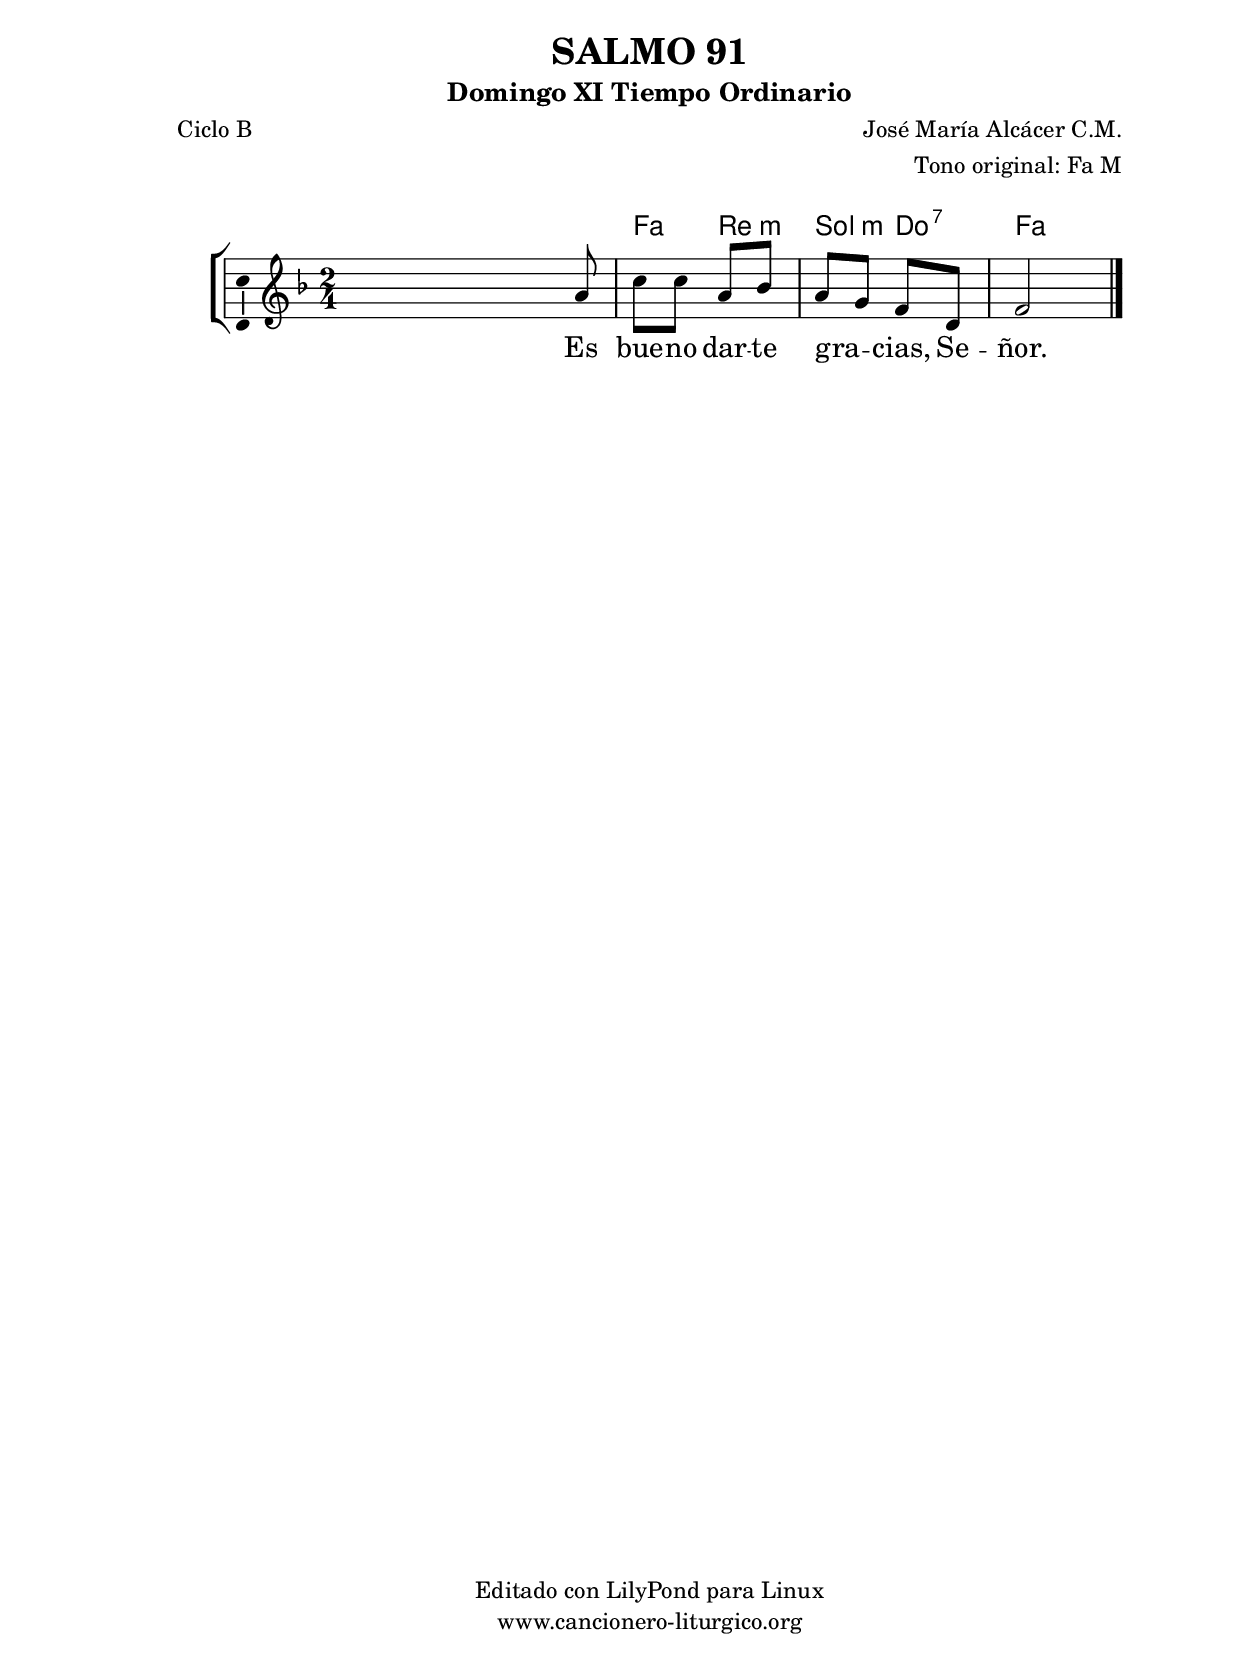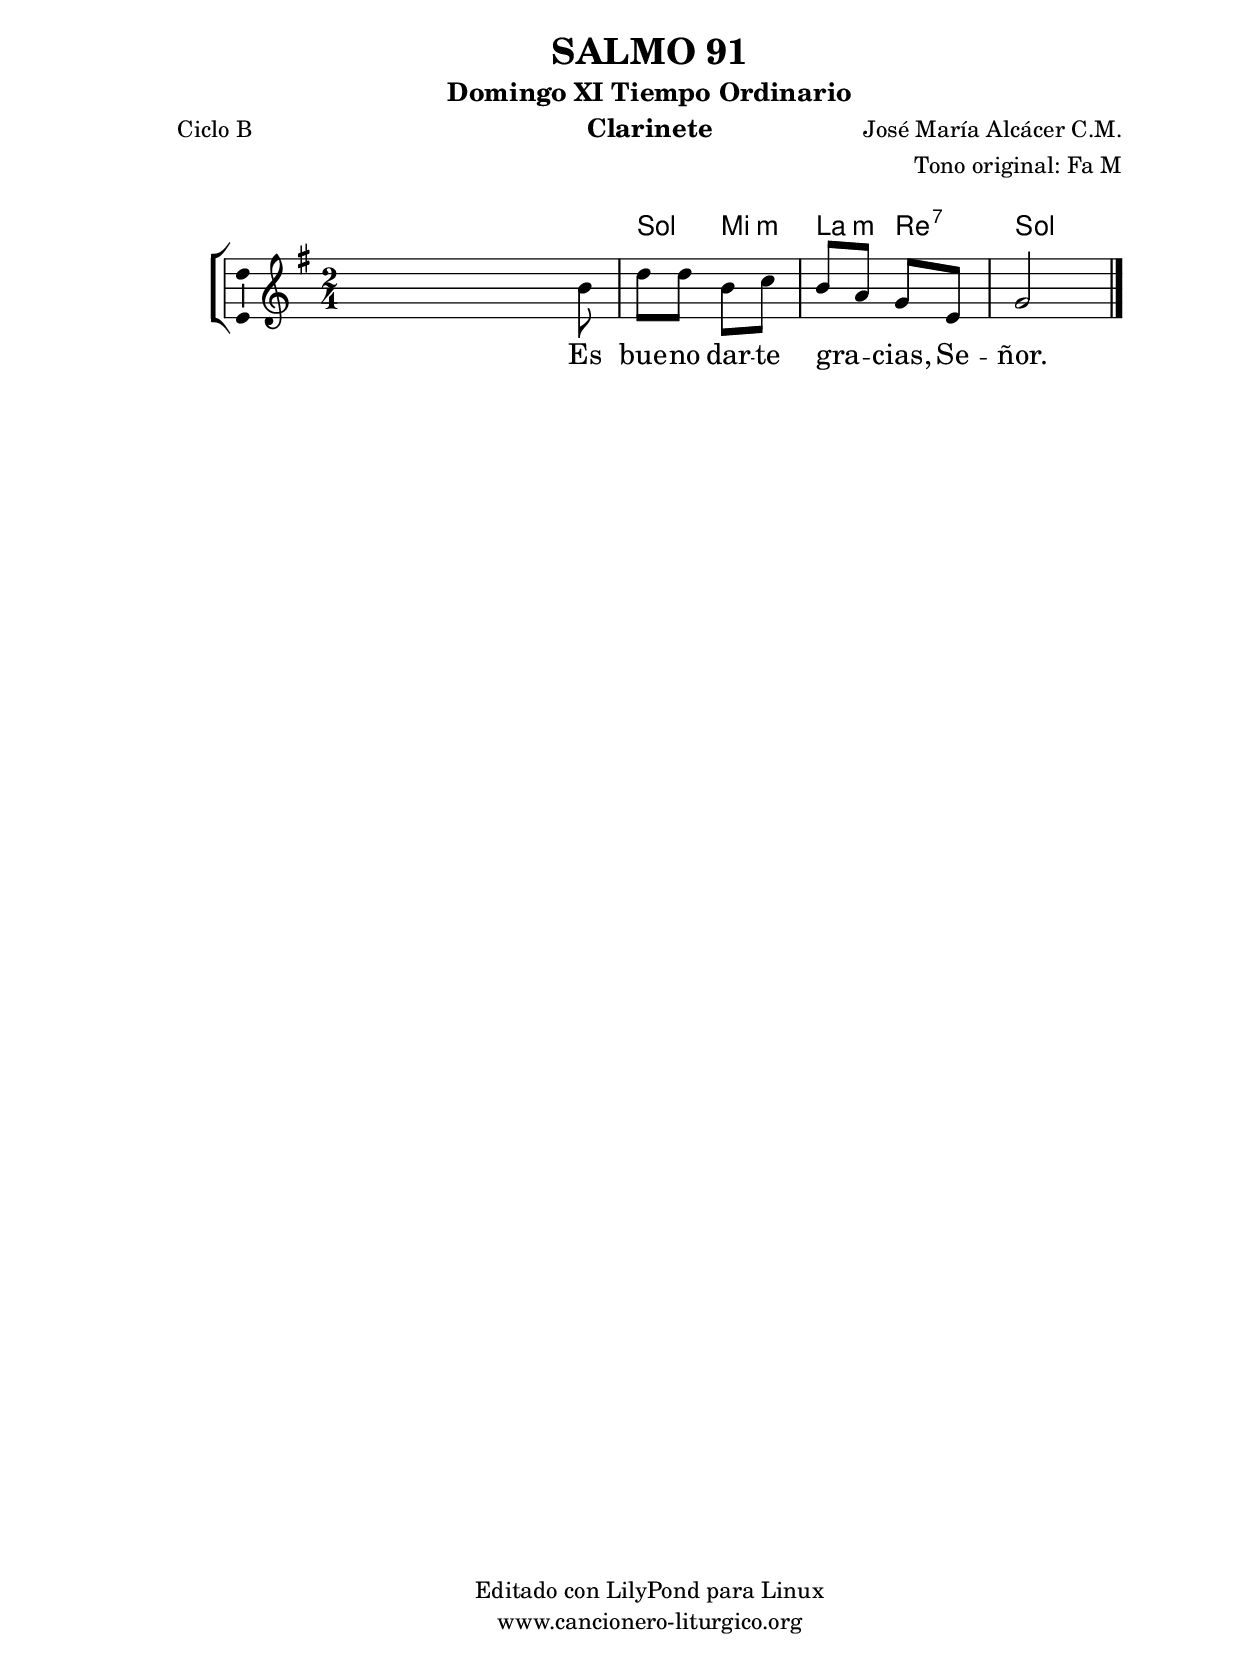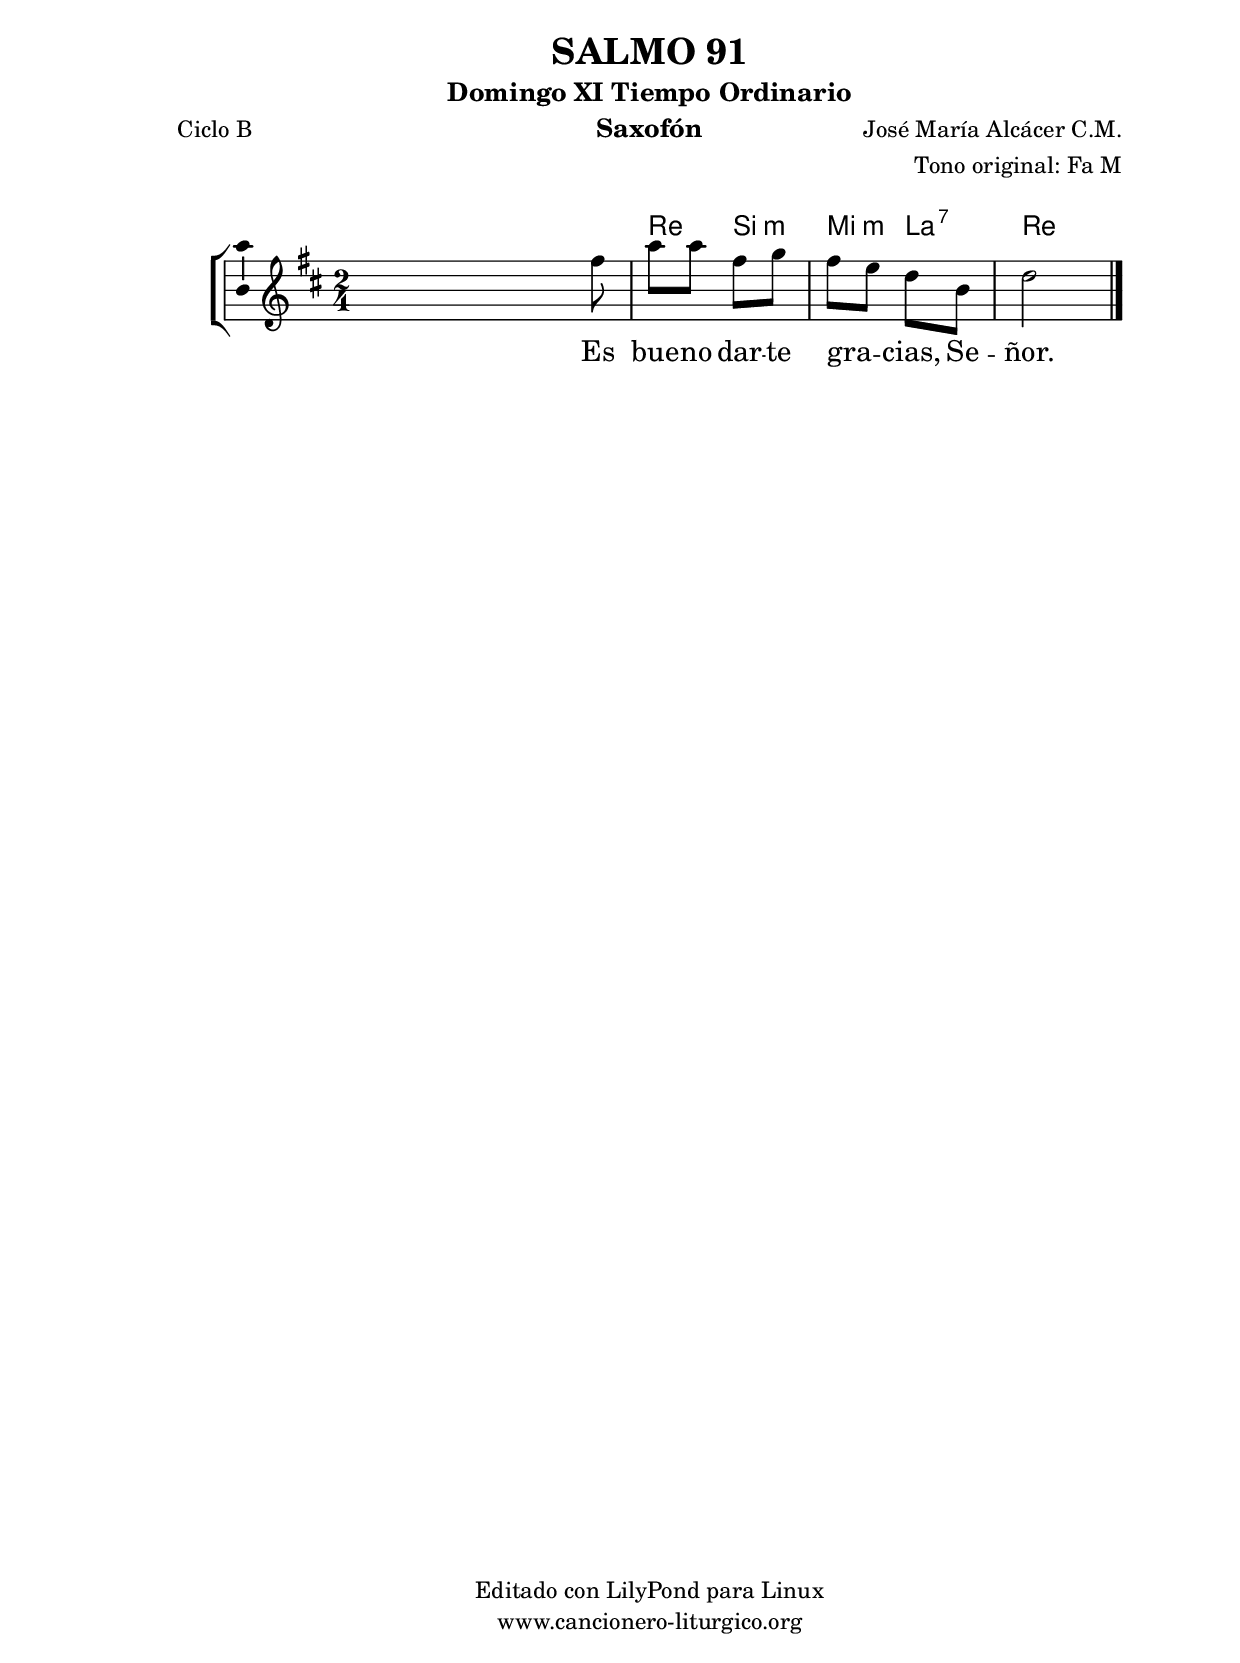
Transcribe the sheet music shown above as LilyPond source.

%
%para convertir .midi en .wav:
%timidity filename.midi -Ow -o finename.wav
%
%
%Para convertir de .wav a .mp3:
%lame -h -m j filename.wav
%
%
%para escuchar el midi:
%timidity nombrefichero.midi
%


%versión de lilypond para la que se ha escrito esta partitura:
\version "2.16.0"

	%Tamaño papel
	#(set-default-paper-size "a4")
	%Tamaño partitura
	#(set-global-staff-size 20)
	%No responde al pulsar sobre una nota
	#(ly:set-option 'point-and-click #f)

%parámetros del encabezamiento:
\header {
	title = "SALMO 91"
	subtitle = "Domingo XI Tiempo Ordinario"
	composer = "José María Alcácer C.M."
	poet = "Ciclo B"
	meter = ""
	arranger = "Tono original: Fa M"
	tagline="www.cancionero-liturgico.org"
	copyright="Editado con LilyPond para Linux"
	}

%parámetros asociados al papel:
\paper  {
	oddHeaderMarkup = \markup {\fill-line { \on-the-fly #not-first-page \fromproperty #'header:title \on-the-fly #not-first-page \fromproperty #'header:composer }}
	evenHeaderMarkup = \markup {\fill-line { \fromproperty #'header:composer \fromproperty #'header:title }}
	#(set-paper-size "a4")
	print-page-number = ##f
	first-page-number = 1
	print-first-page-number = ##f
%	head-separation = 3.0 \cm
	top-margin = 2.0 \cm
	bottom-margin = 0.5\cm
%%%	bottom-margin = -1.0\cm
	left-margin = 3.0 \cm
	line-width = 16.0 \cm 
	indent = 8\mm
	interscoreline = 2.\mm
	between-system-space = 15\mm
%	para que las partituras no llenen la hoja:
	ragged-bottom = ##t
%	idem para la última hoja:
	ragged-last-bottom = ##f
%	para que las partituras llenen el ancho del papel:
	ragged-last = ##f
	after-title-space = 2.5 \cm
%page-count=1
%system-count=8

	%Flexible Vertical Spacing
%	markup-markup-spacing =
%	#'((basic-distance . 15) (minimum-distance . 15) (padding . 3))
	markup-system-spacing =
	#'((basic-distance . 15) (minimum-distance . 15) (padding . 3))
	system-system-spacing =
	#'((basic-distance . 15) (minimum-distance . 15) (padding . 3))
	score-system-spacing =
	#'((basic-distance . 15) (minimum-distance . 15) (padding . 5))
%	top-system-spacing = % header
%	#'((basic-distance . 8) (minimum-distance . 0) (padding . 3))
%	top-markup-spacing =
%	#'((basic-distance . 20) (minimum-distance . 20) (padding . 3))
	last-bottom-spacing = % footer
	#'((basic-distance . 5) (minimum-distance . 5) (padding . 3))
%	score-markup-spacing =
%	#'((basic-distance . 16) (minimum-distance . 13) (padding . 3))

	}


%parámetros que afectan a toda la partitura:
global =  {
	%clave de sol (G):
	\clef G
	%armadura:
%	\transpose a c'
	\key f \major
	\tempo 4=69
	\set Score.tempoHideNote = ##t
	}


acordes = {
	\italianChords
	\chordmode {
%	\transpose a c'
{
s2
f4 d:m g:m c:7 f2
	}
	}
}


melodia = 
%	\transpose a c'
{
	\relative c''{
	\time 2/4

s4 s8 a8
c8 c a bes
a8 g f d
f2

	\bar "|."
	}
	}


texto = \lyricmode {
Es bue -- no dar -- te gra -- _ cias, Se -- ñor.
	}


acordesStaff = \context ChordNames = acordesStaff <<
	\set chordChanges = ##t
	\acordes
	>>


vozStaff = \context Voice = vozStaff
\with {\consists "Ambitus_engraver"}
<<
%	\set Staff.instrumentName = ""
%	\set Staff.shortInstrumentName = ""
%	\set Staff.midiInstrument = #"clarinet"
%	\set Staff.midiInstrument = #"cello"
%	\set Staff.midiInstrument = #"flute"
	\set Staff.midiInstrument = #"electric guitar (jazz)"
%	\set Staff.midiInstrument = #"english horn"
%	\set Staff.midiInstrument = #"violin"
%	\set Staff.midiInstrument = #"glockenspiel"
	\set Staff.midiMinimumVolume = #0.7
	\set Staff.midiMaximumVolume = #0.9
	\global
	\melodia
	>>


textoStaff = \context Lyrics = textoStaff <<
	\lyricsto vozStaff \texto
	>>

\book {
	\score {
		\context ChoirStaff {
			\override StaffGroup.SystemStartBracket #'collapse-height = #1
			\override Score.SystemStartBar #'collapse-height = #1
			<<
			\acordesStaff
			\vozStaff
			\textoStaff
			>>
			}
		\layout {
	    		\context {
				\Lyrics
				\override LyricText #'font-size = #2
				}
	   		 \context {
				\Score
				%fontSize = #3
				\override StaffSymbol #'staff-space = #(magstep +3)
				%\override Beam #'thickness = #0.55
				%\override SpacingSpanner #'spacing-increment = #1.0
				%\override Slur #'height-limit = #1.5
				}
			}
		}
	\score {
		\unfoldRepeats
		\context ChoirStaff {
			<<
			\acordesStaff
			\vozStaff
			>>
			}
		\midi {
	  		\context {
	  			\Score
				tempoWholesPerMinute = #(ly:make-moment 70 4)
				}
			}
		}
	}

%Partitura para clarinete
#(define output-suffix "C")
\book {
	\header{
		instrument = "Clarinete"
		}
	\score {
		\context ChoirStaff {
			\override StaffGroup.SystemStartBracket #'collapse-height = #1
			\override Score.SystemStartBar #'collapse-height = #1
\transpose c d
			<<
			\acordesStaff
			\vozStaff
			\textoStaff
			>>
			}
		\layout {
	    		\context {
				\Lyrics
				\override LyricText #'font-size = #2
				}
	   		 \context {
				\Score
				%fontSize = #3
				\override StaffSymbol #'staff-space = #(magstep +3)
				%\override Beam #'thickness = #0.55
				%\override SpacingSpanner #'spacing-increment = #1.0
				%\override Slur #'height-limit = #1.5
				}
			}
		}
	}

%Partitura para saxofón
#(define output-suffix "S")
\book {
	\header{
		instrument = "Saxofón"
		}
	\score {
		\context ChoirStaff {
			\override StaffGroup.SystemStartBracket #'collapse-height = #1
			\override Score.SystemStartBar #'collapse-height = #1
\transpose c a
			<<
			\acordesStaff
			\vozStaff
			\textoStaff
			>>
			}
		\layout {
	    		\context {
				\Lyrics
				\override LyricText #'font-size = #2
				}
	   		 \context {
				\Score
				%fontSize = #3
				\override StaffSymbol #'staff-space = #(magstep +3)
				%\override Beam #'thickness = #0.55
				%\override SpacingSpanner #'spacing-increment = #1.0
				%\override Slur #'height-limit = #1.5
				}
			}
		}
	}

